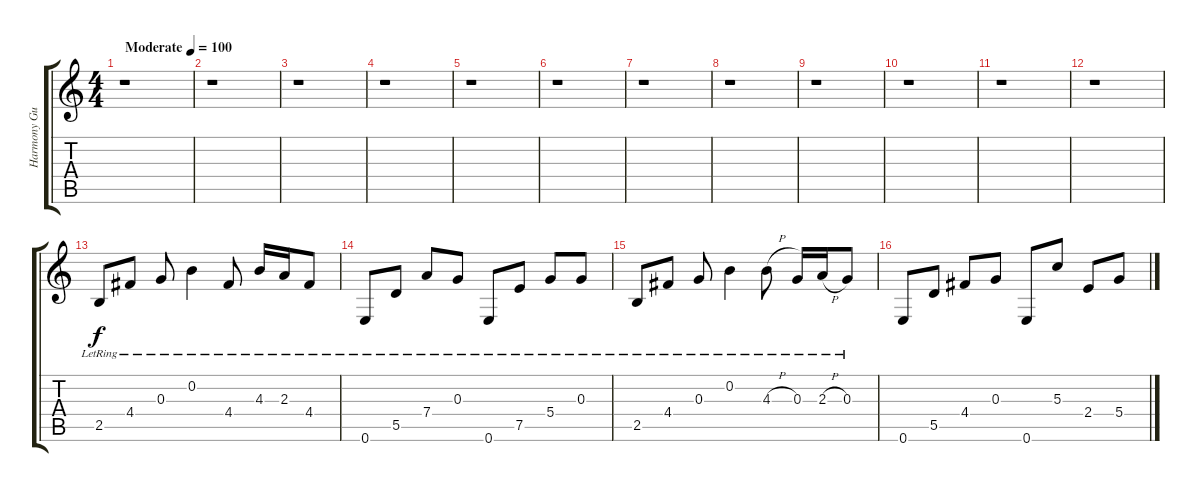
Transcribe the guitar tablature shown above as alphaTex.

\track ("Harmony Guitar" "Harmony Gu") {instrument acousticguitarsteel}
\staff {score tabs}
\tuning (E4 B3 G3 D3 A2 E2) {hide}
\ts (4 4)
\tempo (100 "Moderate")
\clef g2
\ks c
r.1{dy f instrument acousticguitarsteel} |
r.1 |
r.1 |
r.1 |
r.1 |
r.1 |
r.1 |
r.1 |
r.1 |
r.1 |
r.1 |
r.1 |
2.5{lr}.8 4.4{lr}.8 0.3{lr}.8 0.2{lr}.4 4.4{lr}.8 4.3{lr}.16 2.3{lr}.16 4.4{lr}.8 |
0.6{lr}.8 5.5{lr}.8 7.4{lr}.8 0.3{lr}.8 0.6{lr}.8 7.5{lr}.8 5.4{lr}.8 0.3{lr}.8 |
2.5{lr}.8 4.4{lr}.8 0.3{lr}.8 0.2{lr}.4 4.3{h lr}.8 0.3{lr}.16 2.3{h lr}.16 0.3{lr}.8 |
0.6.8 5.5.8 4.4.8 0.3.8 0.6.8 5.3.8 2.4.8 5.4.8
